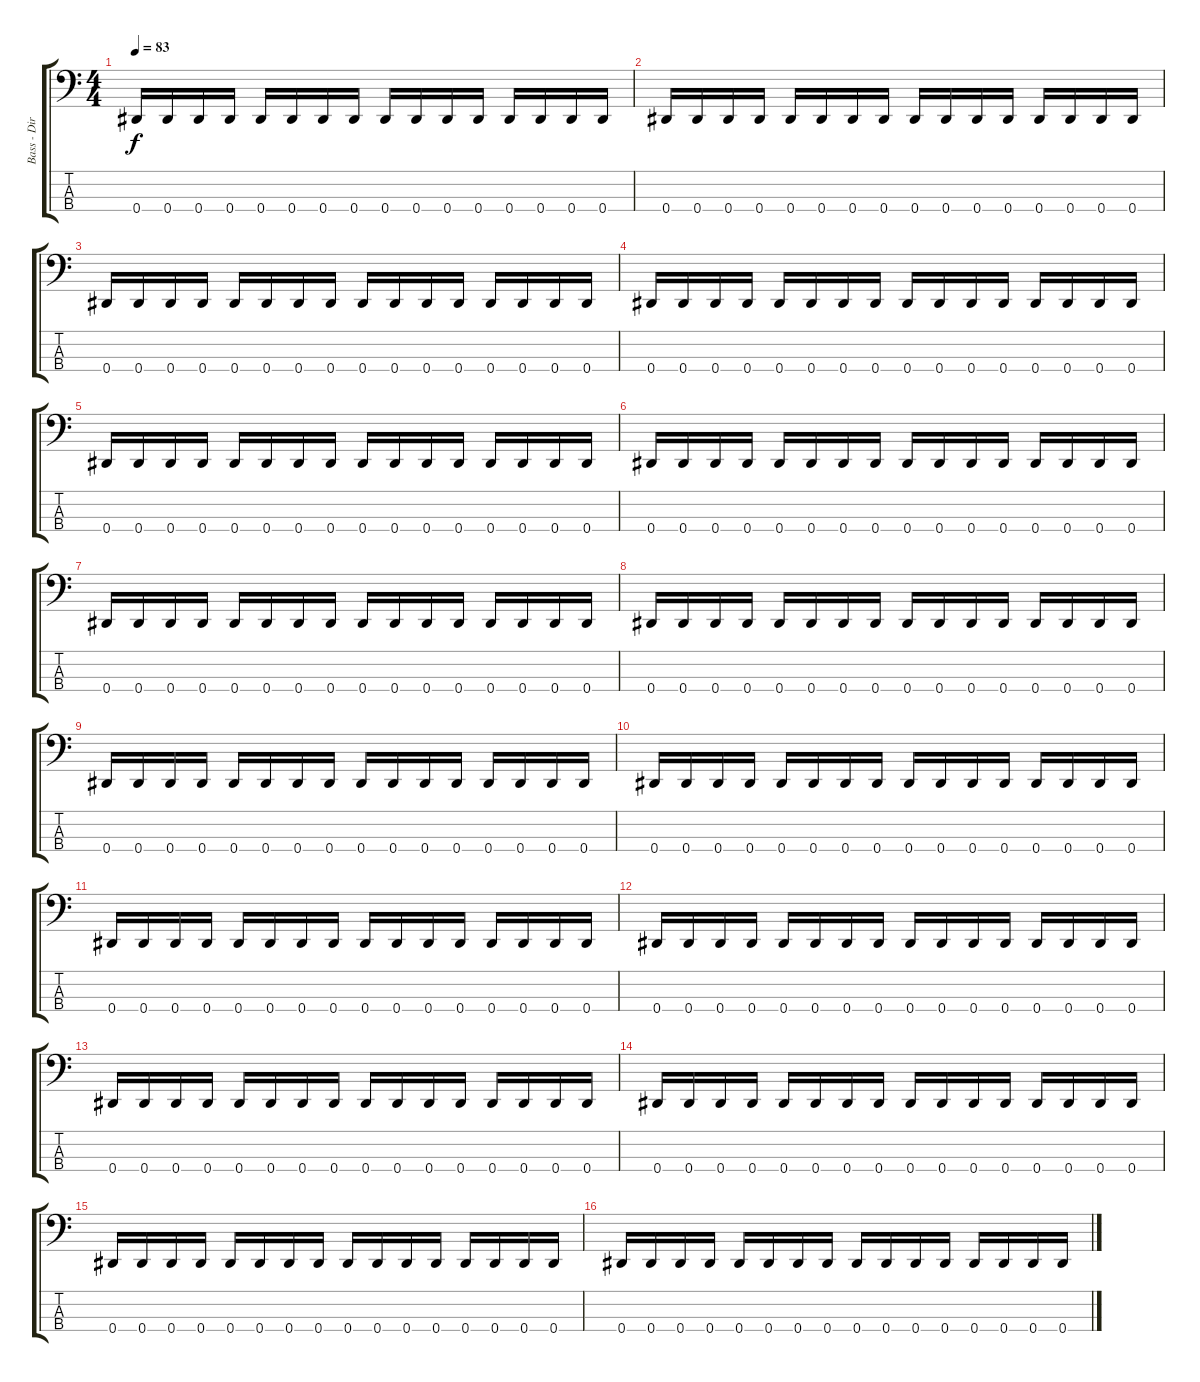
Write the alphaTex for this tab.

\track ("Bass - Dirk Schlächter" "Bass - Dir") {instrument acousticguitarsteel}
\staff {score tabs}
\tuning (Gb2 Db2 Ab1 Eb1) {hide}
\ts (4 4)
\tempo 83
\clef f4
\ks c
0.4.16{dy f} 0.4.16 0.4.16 0.4.16 0.4.16 0.4.16 0.4.16 0.4.16 0.4.16 0.4.16 0.4.16 0.4.16 0.4.16 0.4.16 0.4.16 0.4.16 |
0.4.16 0.4.16 0.4.16 0.4.16 0.4.16 0.4.16 0.4.16 0.4.16 0.4.16 0.4.16 0.4.16 0.4.16 0.4.16 0.4.16 0.4.16 0.4.16 |
0.4.16 0.4.16 0.4.16 0.4.16 0.4.16 0.4.16 0.4.16 0.4.16 0.4.16 0.4.16 0.4.16 0.4.16 0.4.16 0.4.16 0.4.16 0.4.16 |
0.4.16 0.4.16 0.4.16 0.4.16 0.4.16 0.4.16 0.4.16 0.4.16 0.4.16 0.4.16 0.4.16 0.4.16 0.4.16 0.4.16 0.4.16 0.4.16 |
0.4.16 0.4.16 0.4.16 0.4.16 0.4.16 0.4.16 0.4.16 0.4.16 0.4.16 0.4.16 0.4.16 0.4.16 0.4.16 0.4.16 0.4.16 0.4.16 |
0.4.16 0.4.16 0.4.16 0.4.16 0.4.16 0.4.16 0.4.16 0.4.16 0.4.16 0.4.16 0.4.16 0.4.16 0.4.16 0.4.16 0.4.16 0.4.16 |
0.4.16 0.4.16 0.4.16 0.4.16 0.4.16 0.4.16 0.4.16 0.4.16 0.4.16 0.4.16 0.4.16 0.4.16 0.4.16 0.4.16 0.4.16 0.4.16 |
0.4.16 0.4.16 0.4.16 0.4.16 0.4.16 0.4.16 0.4.16 0.4.16 0.4.16 0.4.16 0.4.16 0.4.16 0.4.16 0.4.16 0.4.16 0.4.16 |
0.4.16 0.4.16 0.4.16 0.4.16 0.4.16 0.4.16 0.4.16 0.4.16 0.4.16 0.4.16 0.4.16 0.4.16 0.4.16 0.4.16 0.4.16 0.4.16 |
0.4.16 0.4.16 0.4.16 0.4.16 0.4.16 0.4.16 0.4.16 0.4.16 0.4.16 0.4.16 0.4.16 0.4.16 0.4.16 0.4.16 0.4.16 0.4.16 |
0.4.16 0.4.16 0.4.16 0.4.16 0.4.16 0.4.16 0.4.16 0.4.16 0.4.16 0.4.16 0.4.16 0.4.16 0.4.16 0.4.16 0.4.16 0.4.16 |
0.4.16 0.4.16 0.4.16 0.4.16 0.4.16 0.4.16 0.4.16 0.4.16 0.4.16 0.4.16 0.4.16 0.4.16 0.4.16 0.4.16 0.4.16 0.4.16 |
0.4.16 0.4.16 0.4.16 0.4.16 0.4.16 0.4.16 0.4.16 0.4.16 0.4.16 0.4.16 0.4.16 0.4.16 0.4.16 0.4.16 0.4.16 0.4.16 |
0.4.16 0.4.16 0.4.16 0.4.16 0.4.16 0.4.16 0.4.16 0.4.16 0.4.16 0.4.16 0.4.16 0.4.16 0.4.16 0.4.16 0.4.16 0.4.16 |
0.4.16 0.4.16 0.4.16 0.4.16 0.4.16 0.4.16 0.4.16 0.4.16 0.4.16 0.4.16 0.4.16 0.4.16 0.4.16 0.4.16 0.4.16 0.4.16 |
0.4.16 0.4.16 0.4.16 0.4.16 0.4.16 0.4.16 0.4.16 0.4.16 0.4.16 0.4.16 0.4.16 0.4.16 0.4.16 0.4.16 0.4.16 0.4.16
